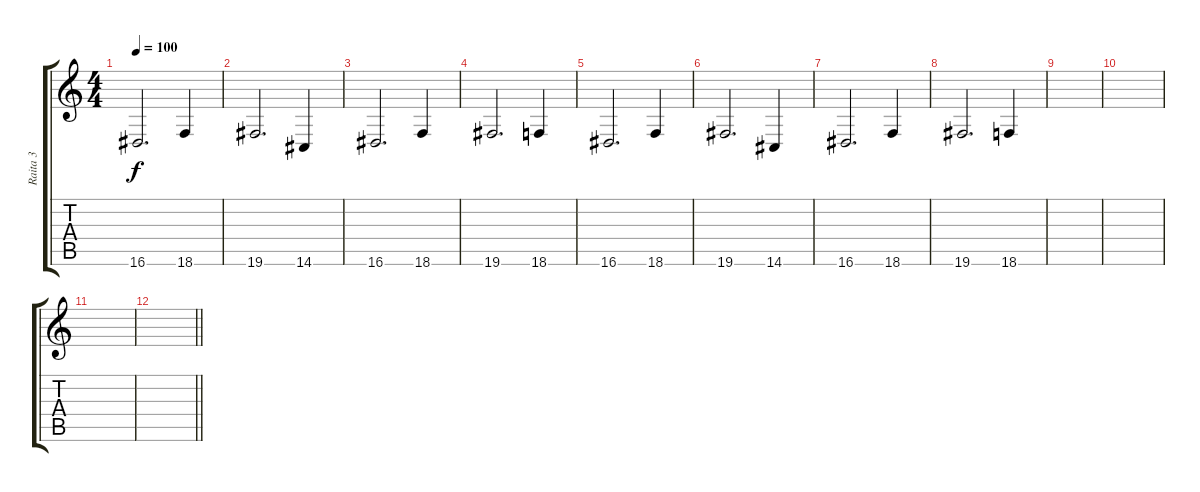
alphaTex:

\track ("Raita 3" "Raita 3") {instrument stringensemble1}
\staff {score tabs}
\tuning (C4 G3 Eb3 Bb2 F2 B1) {hide}
\ts (4 4)
\tempo 100
\clef g2
\ks c
16.6.2{d dy f} 18.6.4 |
19.6.2{d} 14.6.4 |
16.6.2{d} 18.6.4 |
19.6.2{d} 18.6.4 |
16.6.2{d volume 0} 18.6.4 |
19.6.2{d} 14.6.4 |
16.6.2{d} 18.6.4 |
19.6.2{d} 18.6.4 |
|
|
|
\barLineRight lightlight
